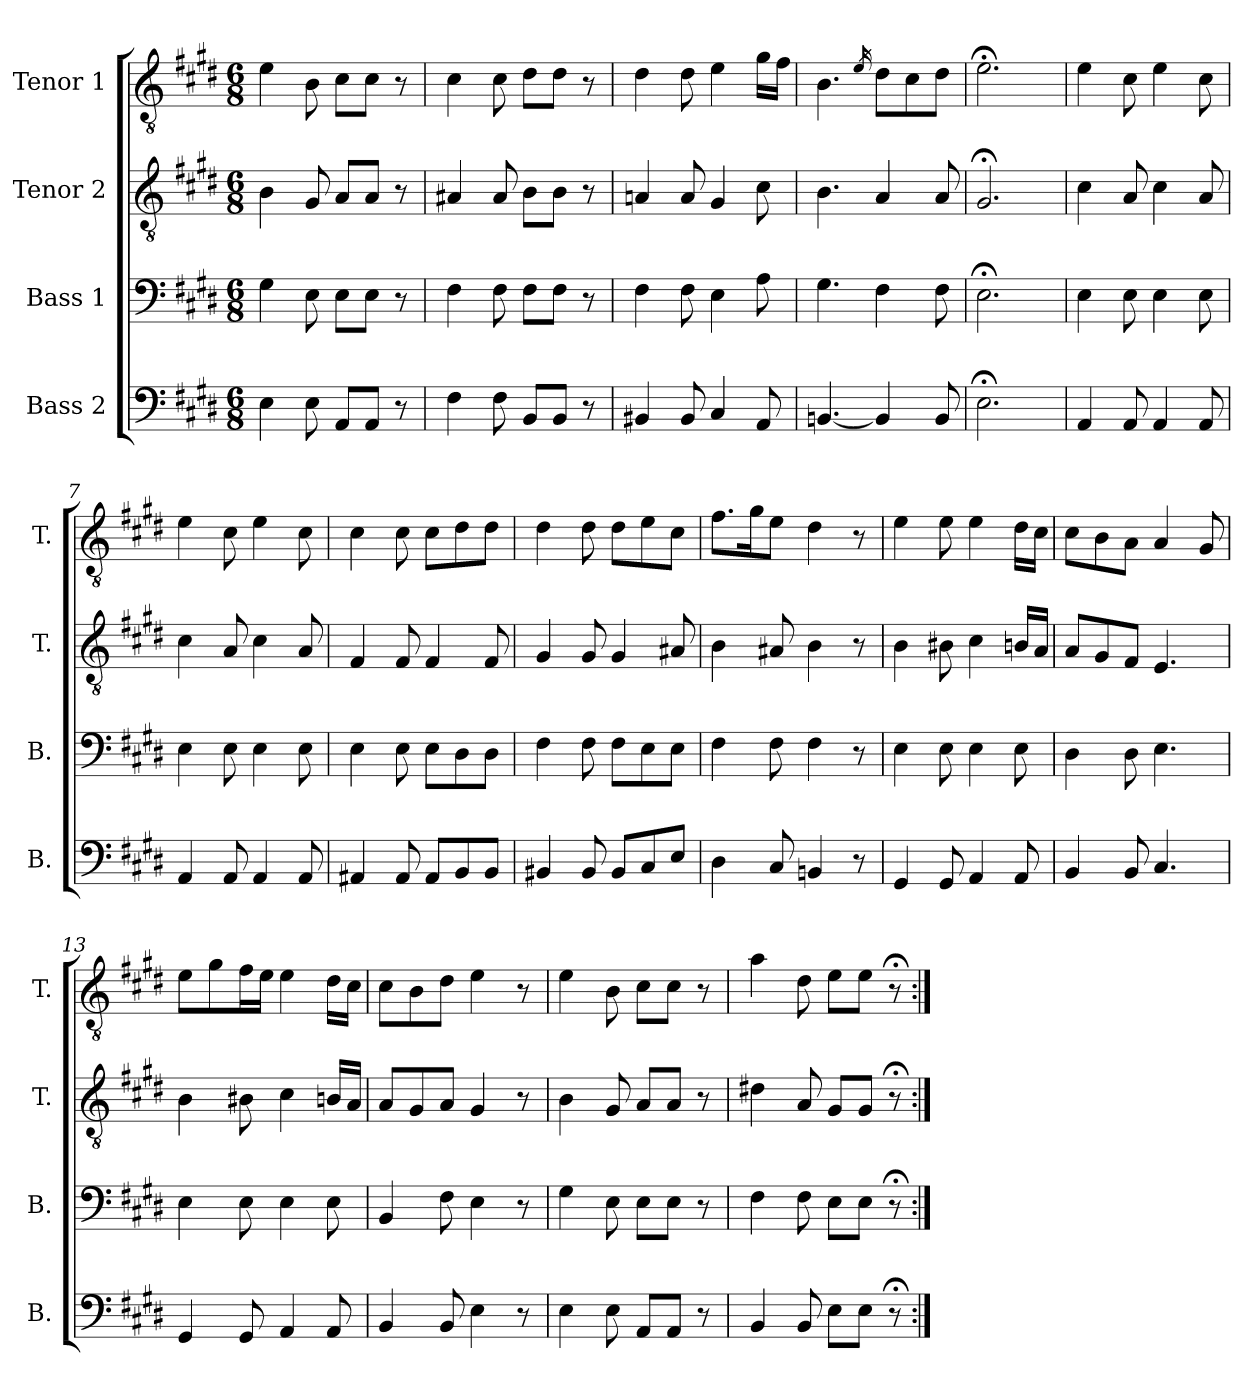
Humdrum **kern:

**kern	**kern	**kern	**kern
*part4	*part3	*part2	*part1
*staff4	*staff3	*staff2	*staff1
*I"Bass 2	*I"Bass 1	*I"Tenor 2	*I"Tenor 1
*I'B.	*I'B.	*I'T.	*I'T.
!!LO:PB:g=z
*clefF4	*clefF4	*clefGv2	*clefGv2
*	*	*ITrd7c12	*ITrd7c12
*k[f#c#g#d#]	*k[f#c#g#d#]	*k[f#c#g#d#]	*k[f#c#g#d#]
*E:	*E:	*E:	*E:
*M6/8	*M6/8	*M6/8	*M6/8
=1	=1	=1	=1
4Ei\	4G#i\	4BBi\	4Ei\
8Ei\	8Ei\	8GG#i/	8BBi\
8AAi/L	8Ei\L	8AAi/L	8C#i\L
8AAi/J	8Ei\J	8AAi/J	8C#i\J
8r	8r	8r	8r
=2	=2	=2	=2
4F#i\	4F#i\	4AA#Xi/	4C#i\
8F#i\	8F#i\	8AA#i/	8C#i\
8BBi/L	8F#i\L	8BBi\L	8D#i\L
8BBi/J	8F#i\J	8BBi\J	8D#i\J
8r	8r	8r	8r
=3	=3	=3	=3
4BB#Xi/	4F#i\	4AAni/	4D#i\
8BB#i/	8F#i\	8AAi/	8D#i\
4C#i/	4Ei\	4GG#i/	4Ei\
8AAi/	8Ai\	8C#i\	16G#i\LL
.	.	.	16F#i\JJ
=4	=4	=4	=4
[4.BBni/	4.G#i\	4.BBi\	4.BBi\
.	.	.	16qEi/
4BBi/]	4F#i\	4AAi/	8D#i\L
.	.	.	8C#i\
8BBi/	8F#i\	8AAi/	8D#i\J
=5	=5	=5	=5
2.E;i\	2.E;i\	2.GG#;i/	2.E;i\
=6	=6	=6	=6
4AAi/	4Ei\	4C#i\	4Ei\
8AAi/	8Ei\	8AAi/	8C#i\
4AAi/	4Ei\	4C#i\	4Ei\
8AAi/	8Ei\	8AAi/	8C#i\
!!LO:LB:g=z
=7	=7	=7	=7
4AAi/	4Ei\	4C#i\	4Ei\
8AAi/	8Ei\	8AAi/	8C#i\
4AAi/	4Ei\	4C#i\	4Ei\
8AAi/	8Ei\	8AAi/	8C#i\
=8	=8	=8	=8
4AA#Xi/	4Ei\	4FF#i/	4C#i\
8AA#i/	8Ei\	8FF#i/	8C#i\
8AA#i/L	8Ei\L	4FF#i/	8C#i\L
8BBi/	8D#i\	.	8D#i\
8BBi/J	8D#i\J	8FF#i/	8D#i\J
=9	=9	=9	=9
4BB#Xi/	4F#i\	4GG#i/	4D#i\
8BB#i/	8F#i\	8GG#i/	8D#i\
8BB#i/L	8F#i\L	4GG#i/	8D#i\L
8C#i/	8Ei\	.	8Ei\
8Ei/J	8Ei\J	8AA#Xi/	8C#i\J
=10	=10	=10	=10
4D#i\	4F#i\	4BBi\	8.F#i\L
.	.	.	16G#i\k
8C#i/	8F#i\	8AA#Xi/	8Ei\J
4BBni/	4F#i\	4BBi\	4D#i\
8r	8r	8r	8r
=11	=11	=11	=11
4GG#i/	4Ei\	4BBi\	4Ei\
8GG#i/	8Ei\	8BB#Xi\	8Ei\
4AAi/	4Ei\	4C#i\	4Ei\
8AAi/	8Ei\	16BBni/LL	16D#i\LL
.	.	16AAi/JJ	16C#i\JJ
!!LO:PB:g=z
=12	=12	=12	=12
4BBi/	4D#i\	8AAi/L	8C#i\L
.	.	8GG#i/	8BBi\
8BBi/	8D#i\	8FF#i/J	8AAi\J
4.C#i/	4.Ei\	4.EEi/	4AAi/
.	.	.	8GG#i/
=13	=13	=13	=13
4GG#i/	4Ei\	4BBi\	8Ei\L
.	.	.	8G#i\
8GG#i/	8Ei\	8BB#Xi\	16F#i\L
.	.	.	16Ei\JJ
4AAi/	4Ei\	4C#i\	4Ei\
8AAi/	8Ei\	16BBni/LL	16D#i\LL
.	.	16AAi/JJ	16C#i\JJ
=14	=14	=14	=14
4BBi/	4BBi/	8AAi/L	8C#i\L
.	.	8GG#i/	8BBi\
8BBi/	8F#i\	8AAi/J	8D#i\J
4Ei\	4Ei\	4GG#i/	4Ei\
8r	8r	8r	8r
=15	=15	=15	=15
4Ei\	4G#i\	4BBi\	4Ei\
8Ei\	8Ei\	8GG#i/	8BBi\
8AAi/L	8Ei\L	8AAi/L	8C#i\L
8AAi/J	8Ei\J	8AAi/J	8C#i\J
8r	8r	8r	8r
=16	=16	=16	=16
4BBi/	4F#i\	4D#Xi\	4Ai\
8BBi/	8F#i\	8AAi/	8D#i\
8Ei\L	8Ei\L	8GG#i/L	8Ei\L
8Ei\J	8Ei\J	8GG#i/J	8Ei\J
8r;	8r;	8r;	8r;
=:|!	=:|!	=:|!	=:|!
*-	*-	*-	*-
